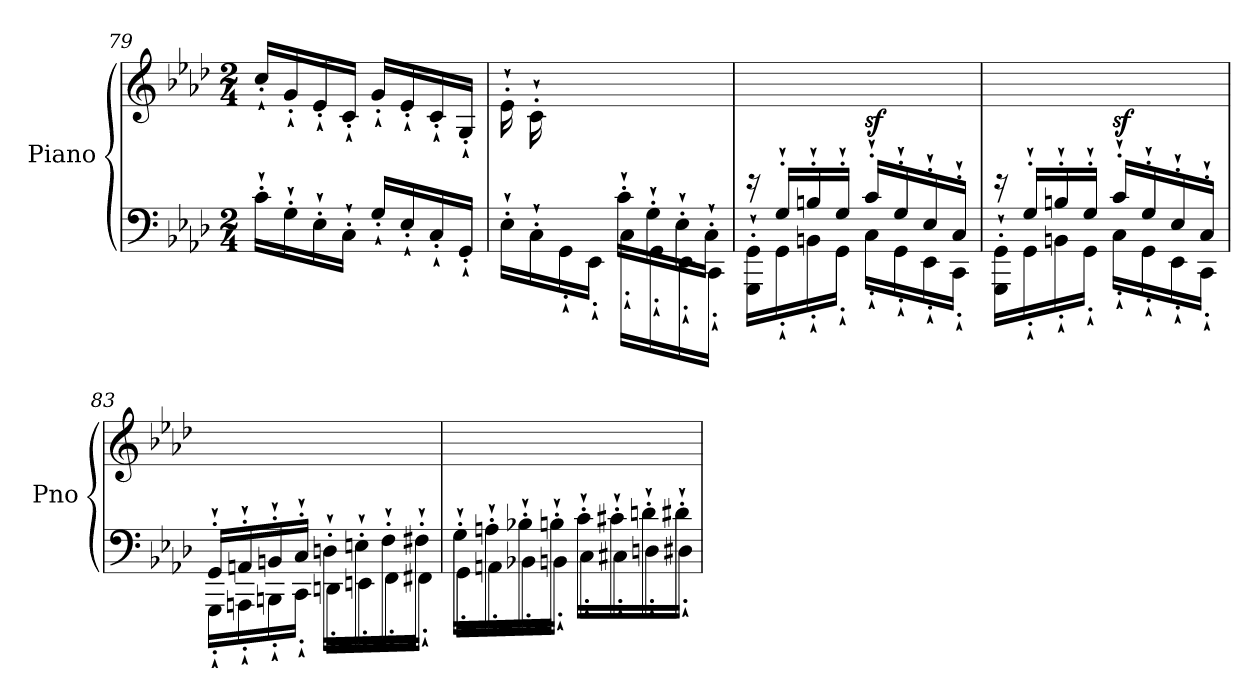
**kern	**kern	**dynam
*part1	*part1	*part1
*staff2	*staff1	*staff1/2
*I"Piano	*	*
*I'Pno	*	*
*clefF4	*clefG2	*
*k[b-e-a-d-]	*k[b-e-a-d-]	*
*M2/4	*M2/4	*
=79	=79	=79
16c'`\LL	16cc'`/LL	.
16G'`\	16g'`/	.
16E-'`\	16e-'`/	.
16C'`\JJ	16c'`/JJ	.
16G'`/LL	16g'`/LL	.
16E-'`/	16e-'`/	.
16C'`/	16c'`/	.
16GG'`/JJ	16G'`/JJ	.
!!LO:LB:g=z
=80	=80	=80
*^	*	*
8ryy	16E-'`\LL	16e-'`\LL	.
.	16C'`\	16c'`\	.
16G'`/	16GG'`\	4.ryy	.
16E-'`/JJ	16EE-'`\JJ	.	.
16c'`\LL	16C'`\LL	.	.
16G'`\	16GG'`\	.	.
16E-'`\	16EE-'`\	.	.
16C'`\JJ	16CC'`\JJ	.	.
!!LO:LB:g=z
=81	=81	=81	=81
16ryy	16GGG\'` 16GG\'`LL	16rEE	.
16G'`/LL	16GG'`\	8.ryy	.
16Bn'`/	16BBn'`\	.	.
16G'`/JJ	16GG'`\JJ	.	.
!	!	!	!LO:DY:b
16c'`/LL	16C'`\LL	4ryy	sf
16G'`/	16GG'`\	.	.
16E-'`/	16EE-'`\	.	.
16C'`/JJ	16CC'`\JJ	.	.
=82	=82	=82	=82
16ryy	16GGG\'` 16GG\'`LL	16rEE	.
16G'`/LL	16GG'`\	8.ryy	.
16Bn'`/	16BBn'`\	.	.
16G'`/JJ	16GG'`\JJ	.	.
!	!	!	!LO:DY:b
16c'`/LL	16C'`\LL	4ryy	sf
16G'`/	16GG'`\	.	.
16E-'`/	16EE-'`\	.	.
16C'`/JJ	16CC'`\JJ	.	.
=83	=83	=83	=83
!	!	!	!LO:DY:b
16GG'`/LL	16GGG'`\LL	2ryy	other-dynamics
16AAn'`/	16AAAn'`\	.	.
16BBn'`/	16BBBn'`\	.	.
16C'`/JJ	16CC'`\JJ	.	.
16Dn'`\LL	16DDn'`\LL	.	.
16En'`\	16EEn'`\	.	.
16F'`\	16FF'`\	.	.
16F#X'`\JJ	16FF#X'`\JJ	.	.
=84	=84	=84	=84
16G'`\LL	16GG'`\LL	2ryy	.
16An'`\	16AAn'`\	.	.
16B-X'`\	16BB-X'`\	.	.
16Bn'`\JJ	16BBn'`\JJ	.	.
16c'`\LL	16C'`\LL	.	.
16c#X'`\	16C#X'`\	.	.
16dn'`\	16Dn'`\	.	.
16d#X'`\JJ	16D#X'`\JJ	.	.
*v	*v	*	*
=	=	=
*-	*-	*-
